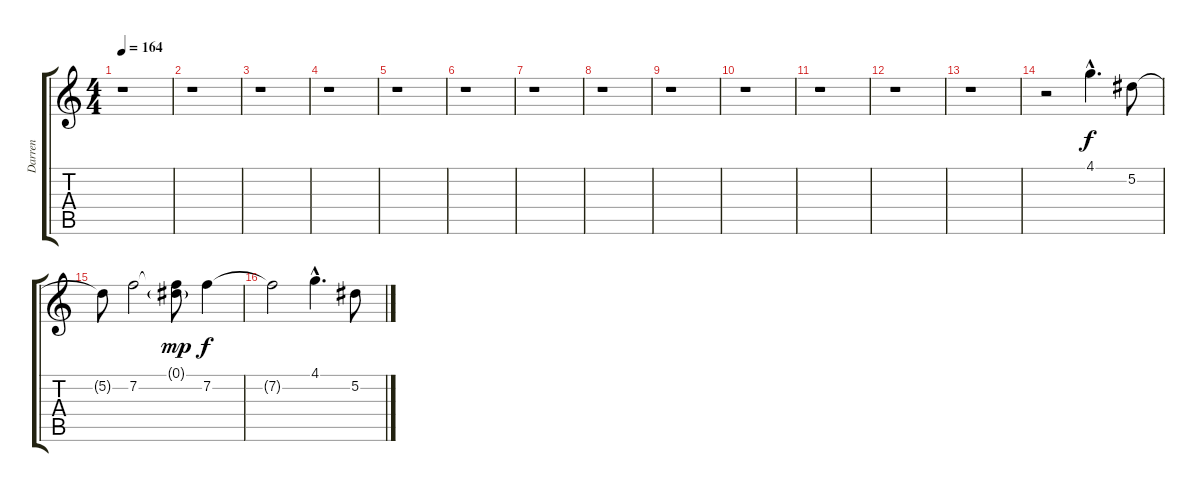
\track ("Darren" "Darren") {instrument distortionguitar}
\staff {score tabs}
\tuning (Eb4 Bb3 Gb3 Db3 Ab2 Db2) {hide}
\ts (4 4)
\tempo 164
\clef g2
\ks c
r.1{dy f} |
r.1 |
r.1 |
r.1 |
r.1 |
r.1 |
r.1 |
r.1 |
r.1 |
r.1 |
r.1 |
r.1 |
r.1 |
r.2 4.1{hac}.4{d instrument electricguitarjazz} 5.2.8 |
5.2{t}.8 7.2.2 (0.1{g} 7.2{t}).8{dy mp} 7.2.4{dy f} |
7.2{t}.2 4.1{hac}.4{d instrument electricguitarjazz} 5.2.8
